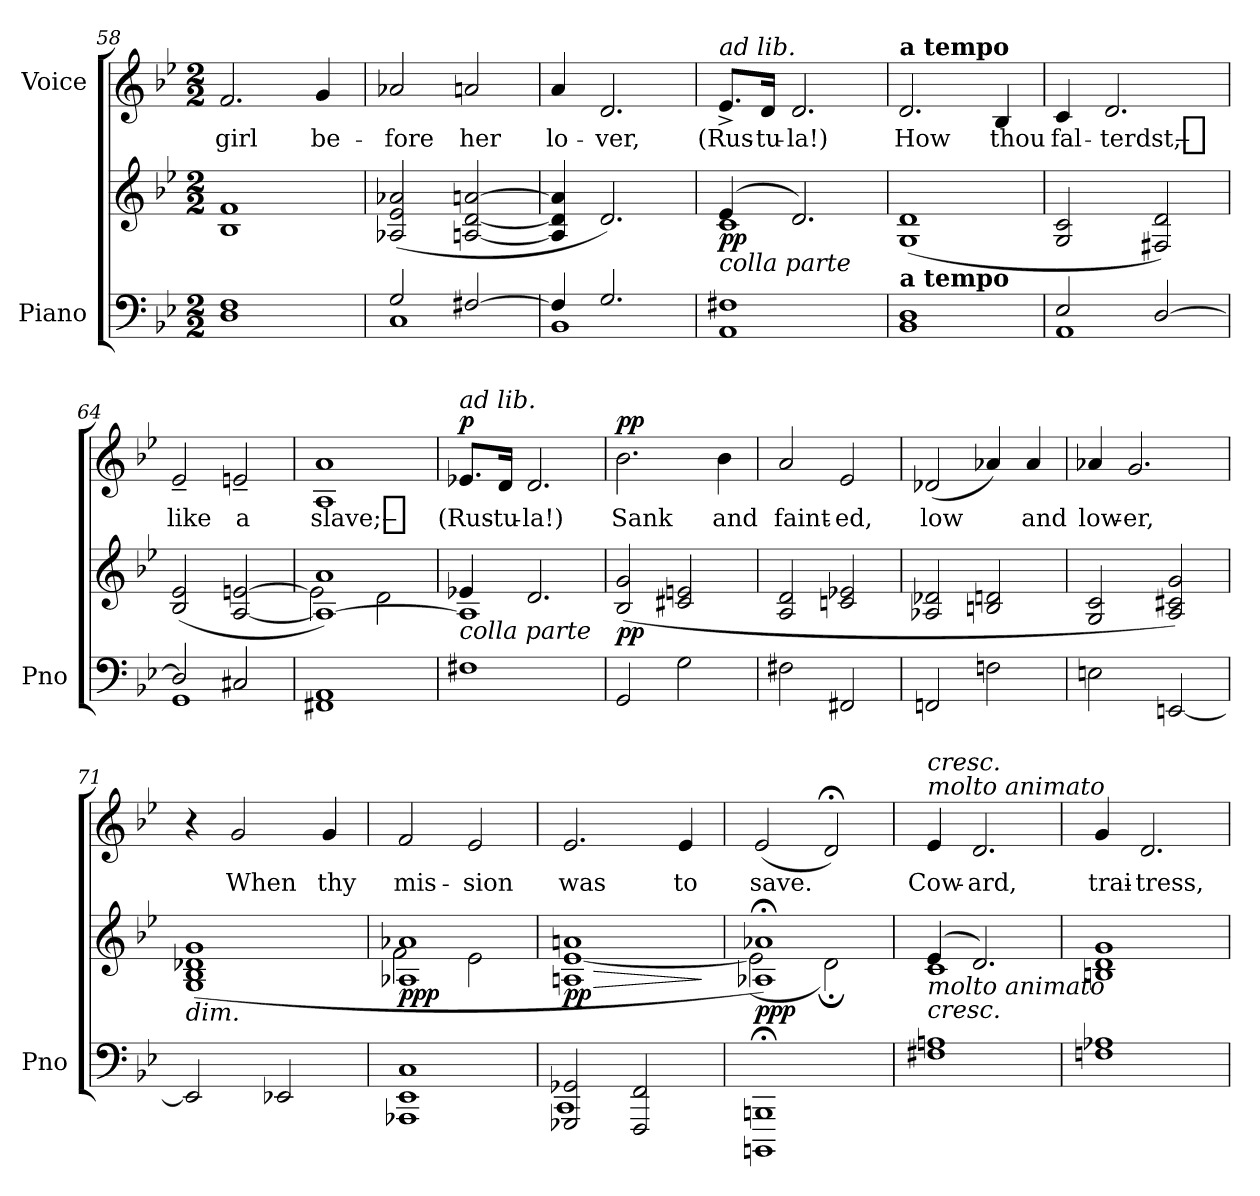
**kern	**kern	**dynam	**kern	**text	**dynam
*part2	*part2	*part2	*part1	*part1	*part1
*staff3	*staff2	*staff2/3	*staff1	*staff1	*staff1
*I"Piano	*	*	*I"Voice	*	*
*I'Pno	*	*	*	*	*
*clefF4	*clefG2	*	*clefG2	*	*
*k[b-e-]	*k[b-e-]	*	*k[b-e-]	*	*
*M2/2	*M2/2	*	*M2/2	*	*
=58	=58	=58	=58	=58	=58
!	!	!	!	!LO:LY:b	!
1D 1F	1B- 1f	.	2.f/	girl	.
!	!	!	!	!LO:LY:b	!
.	.	.	4g/	be-	.
=59	=59	=59	=59	=59	=59
*^	*	*	*	*	*
!	!	!	!	!	!LO:LY:b	!
2G/	1C	(>2A-X/ 2e-/ 2a-X/	.	2a-X/	-fore	.
!	!	!	!	!	!LO:LY:b	!
[2F#X/	.	[2An/ [2d/ [2an/	.	2an/	her	.
=60	=60	=60	=60	=60	=60	=60
!	!	!	!	!	!LO:LY:b	!
4F#/]	1BB-	4A/] 4d/] 4a/]	.	4a/	lo-	.
!	!	!	!	!	!LO:LY:b	!
2.G/	.	2.d/)	.	2.d/	-ver,	.
*v	*v	*	*	*	*	*
=61	=61	=61	=61	=61	=61
*	*	*	*MM120	*	*
*	*^	*	*	*	*
!	!	!	!	!LO:TX:a:i:t=ad lib.	!	!
!	!LO:TX:b:i:t=colla parte	!	!	!	!	!
!	!	!	!LO:DY:b	!	!LO:LY:b	!
1AA 1F#X	(>4e-/	1c	pp	8.e-^/L	(Rus-	.
!	!	!	!	!	!LO:LY:b	!
.	.	.	.	16d/Jk	-tu-	.
!	!	!	!	!	!LO:LY:b	!
.	2.d/)	.	.	2.d/	-la!)	.
*	*v	*v	*	*	*	*
!!LO:PB:g=z
=62	=62	=62	=62	=62	=62
*	*	*	*MM144	*	*
!	!	!	!LO:TX:a:B:t=a tempo	!	!
!	!LO:TX:b:B:t=a tempo	!	!	!	!
!	!	!	!	!LO:LY:b	!
1BB- 1D	(>1G 1d	.	2.d/	How	.
!	!	!	!	!LO:LY:b	!
.	.	.	4B-/	thou	.
=63	=63	=63	=63	=63	=63
*^	*	*	*	*	*
!	!	!	!	!	!LO:LY:b	!
2E-/	1AA	2G/ 2c/	.	4c/	fal-	.
!	!	!	!	!	!LO:LY:b	!
.	.	.	.	2.d/	-terdst, ‒	.
[2D/	.	2F#X/ 2d/)	.	.	.	.
=64	=64	=64	=64	=64	=64	=64
!	!	!	!	!	!LO:LY:b	!
2D/]	1GG	(>2B-/ 2e-/	.	2e-~/	like	.
!	!	!	!	!	!LO:LY:b	!
2C#X/	.	[2A/ [2en/	.	2en~/	a	.
*v	*v	*	*	*	*	*
=65	=65	=65	=65	=65	=65
*	*^	*	*	*	*
!	!	!	!	!	!LO:LY:b	!
*	*	*	*	*^	*	*
1FF#X 1AA	1A_ 1a)	2e\]	.	1A	1a	slave; ‒	.
.	.	2d\	.	.	.	.	.
*	*	*	*	*v	*v	*	*
=66	=66	=66	=66	=66	=66	=66
*	*	*	*	*MM120	*	*
!	!	!	!	!LO:TX:a:i:t=ad lib.	!	!
!	!LO:TX:b:i:t=colla parte	!	!	!	!	!
!	!	!	!	!	!LO:LY:b	!LO:DY:a
1F#X	4e-X/	1A]	.	8.e-X/L	(Rus-	p
!	!	!	!	!	!LO:LY:b	!
.	.	.	.	16d/Jk	-tu-	.
!	!	!	!	!	!LO:LY:b	!
.	2.d/	.	.	2.d/	-la!)	.
*	*v	*v	*	*	*	*
=67	=67	=67	=67	=67	=67
*	*	*	*MM144	*	*
!	!	!LO:DY:b	!	!LO:LY:b	!LO:DY:a
2GG/	(>2B-/ 2g/	pp	2.b-\	Sank	pp
2G\	2c#X/ 2en/	.	.	.	.
!	!	!	!	!LO:LY:b	!
.	.	.	4b-\	and	.
!!LO:LB:g=z
=68	=68	=68	=68	=68	=68
!	!	!	!	!LO:LY:b	!
2F#X\	2A/ 2d/	.	2a/	faint-	.
!	!	!	!	!LO:LY:b	!
2FF#X/	2cn/ 2e-X/	.	2e-/	-ed,	.
=69	=69	=69	=69	=69	=69
!	!	!	!	!LO:LY:b	!
2FFn/	2A-X/ 2d-X/	.	(<2d-X/	low	.
2Fni\	2Bn/ 2dn/	.	4a-X/)	.	.
!	!	!	!	!LO:LY:b	!
.	.	.	4a-/	and	.
=70	=70	=70	=70	=70	=70
!	!	!	!	!LO:LY:b	!
2En\	2G/ 2c/	.	4a-X/	low-	.
!	!	!	!	!LO:LY:b	!
.	.	.	2.g/	-er,	.
[2EEn/	2A/ 2c#X/ 2g/)	.	.	.	.
=71	=71	=71	=71	=71	=71
!	!LO:TX:b:i:t=dim.	!	!	!	!
2EE/]	(>1G 1B- 1d-X 1g	.	4r	.	.
!	!	!	!	!LO:LY:b	!
.	.	.	2g/	When	.
2EE-X/	.	.	.	.	.
!	!	!	!	!LO:LY:b	!
.	.	.	4g/	thy	.
=72	=72	=72	=72	=72	=72
*	*^	*	*	*	*
!	!	!	!LO:DY:b	!	!LO:LY:b	!
1AAA-X 1EE- 1C	1A-X 1a-X	2f\	ppp	2f/	mis-	.
!	!	!	!	!	!LO:LY:b	!
.	.	2e-\	.	2e-/	-sion	.
=73	=73	=73	=73	=73	=73	=73
*^	*	*	*	*	*	*
!	!	!	!	!LO:HP:b	!	!LO:LY:b	!
!	!	!	!	!LO:DY:n=1:b	!	!	!
*	*	*v	*v	*	*	*	*
2GGG-X/ 2GG-X/	1CC	1An [1e- 1an	> pp	2.e-/	was	.
2FFF/ 2FF/	.	.	.	.	.	.
!	!	!	!	!	!LO:LY:b	!
.	.	.	.	4e-/	to	.
*v	*v	*	*	*	*	*
.	.	]	.	.	.
!!LO:LB:g=z
=74	=74	=74	=74	=74	=74
*	*^	*	*	*	*
!	!	!	!LO:DY:b	!	!LO:LY:b	!
1BBBBn;< 1BBBn;<	1A-X;< 1a-X;<)	(<2e-\]	ppp	(<2e-/	save.	.
.	.	2d;\)	.	2d;</)	.	.
=75	=75	=75	=75	=75	=75	=75
*	*	*	*	*MM150	*	*
!	!	!	!	!LO:TX:a:i:t=molto animato	!	!
!	!	!	!	!LO:TX:a:i:t=cresc.	!	!
!	!LO:TX:b:i:t=molto animato	!	!	!	!	!
!	!LO:TX:b:i:t=cresc.	!	!	!	!	!
!	!	!	!	!	!LO:LY:b	!
1F#X 1An	(>4e-/	1c	.	4e-/	Cow-	.
!	!	!	!	!	!LO:LY:b	!
.	2.d/)	.	.	2.d/	-ard,	.
*	*v	*v	*	*	*	*
=76	=76	=76	=76	=76	=76
!	!	!	!	!LO:LY:b	!
1Fn 1A-X	1Bn 1d 1g	.	4g/	trai-	.
!	!	!	!	!LO:LY:b	!
.	.	.	2.d/	-tress,	.
=	=	=	=	=	=
*-	*-	*-	*-	*-	*-
